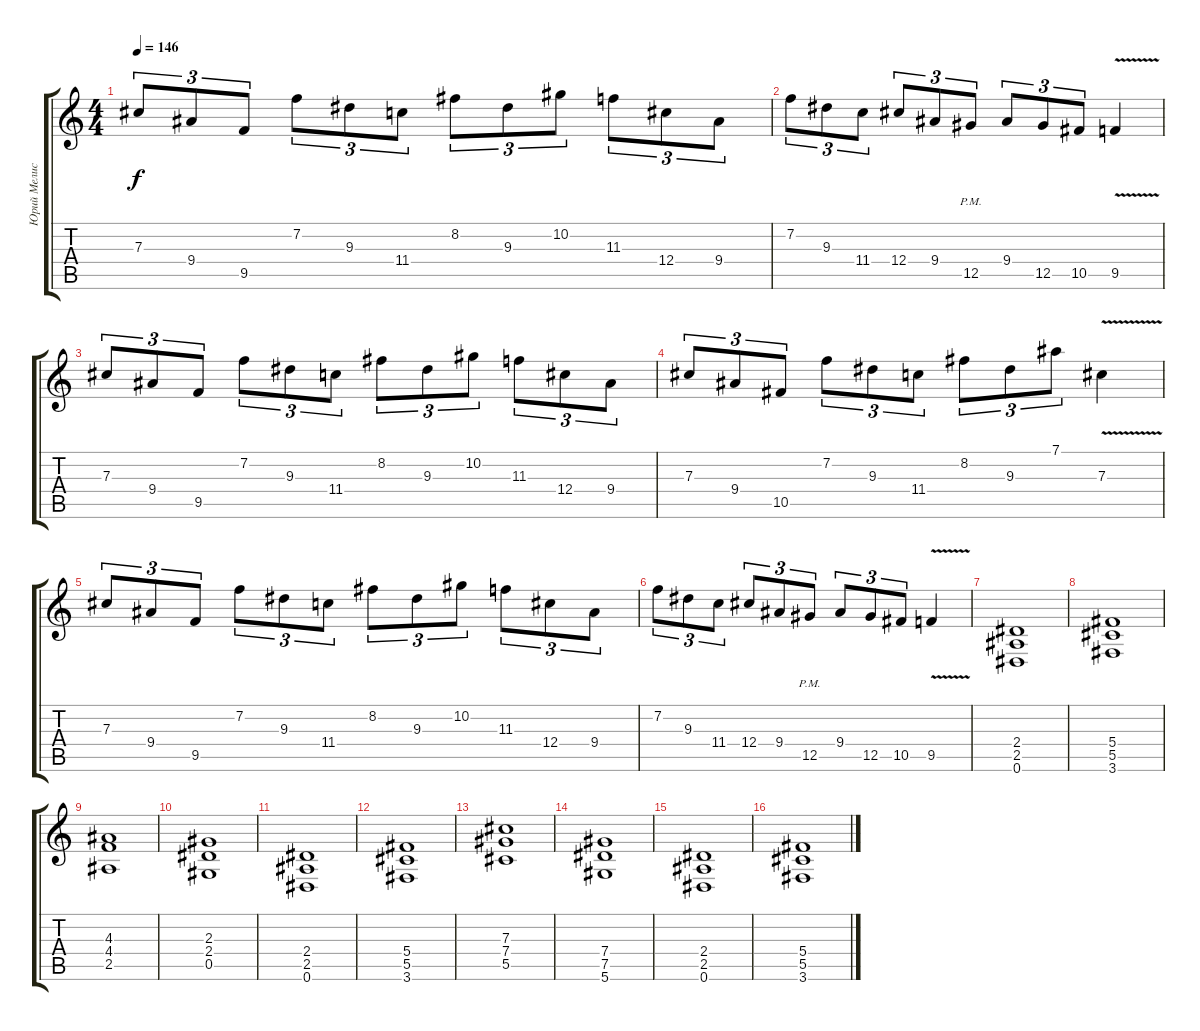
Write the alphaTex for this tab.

\track ("Юрий Мелисов" "Юрий Мелис") {instrument distortionguitar}
\staff {score tabs}
\tuning (Eb4 Bb3 Gb3 Db3 Ab2 Eb2) {hide}
\ts (4 4)
\tempo 146
\clef g2
\ks c
7.3.8{tu (3 2) dy f} 9.4.8{tu (3 2)} 9.5.8{tu (3 2)} 7.2.8{tu (3 2)} 9.3.8{tu (3 2)} 11.4.8{tu (3 2)} 8.2.8{tu (3 2)} 9.3.8{tu (3 2)} 10.2.8{tu (3 2)} 11.3.8{tu (3 2)} 12.4.8{tu (3 2)} 9.4.8{tu (3 2)} |
7.2.8{tu (3 2)} 9.3.8{tu (3 2)} 11.4.8{tu (3 2)} 12.4.8{tu (3 2)} 9.4.8{tu (3 2)} 12.5{pm}.8{tu (3 2)} 9.4.8{tu (3 2)} 12.5.8{tu (3 2)} 10.5.8{tu (3 2)} 9.5{v}.4 |
7.3.8{tu (3 2)} 9.4.8{tu (3 2)} 9.5.8{tu (3 2)} 7.2.8{tu (3 2)} 9.3.8{tu (3 2)} 11.4.8{tu (3 2)} 8.2.8{tu (3 2)} 9.3.8{tu (3 2)} 10.2.8{tu (3 2)} 11.3.8{tu (3 2)} 12.4.8{tu (3 2)} 9.4.8{tu (3 2)} |
7.3.8{tu (3 2)} 9.4.8{tu (3 2)} 10.5.8{tu (3 2)} 7.2.8{tu (3 2)} 9.3.8{tu (3 2)} 11.4.8{tu (3 2)} 8.2.8{tu (3 2)} 9.3.8{tu (3 2)} 7.1.8{tu (3 2)} 7.3{v}.4 |
7.3.8{tu (3 2)} 9.4.8{tu (3 2)} 9.5.8{tu (3 2)} 7.2.8{tu (3 2)} 9.3.8{tu (3 2)} 11.4.8{tu (3 2)} 8.2.8{tu (3 2)} 9.3.8{tu (3 2)} 10.2.8{tu (3 2)} 11.3.8{tu (3 2)} 12.4.8{tu (3 2)} 9.4.8{tu (3 2)} |
7.2.8{tu (3 2)} 9.3.8{tu (3 2)} 11.4.8{tu (3 2)} 12.4.8{tu (3 2)} 9.4.8{tu (3 2)} 12.5{pm}.8{tu (3 2)} 9.4.8{tu (3 2)} 12.5.8{tu (3 2)} 10.5.8{tu (3 2)} 9.5{v}.4 |
(2.4 2.5 0.6).1{balance 8} |
(5.4 5.5 3.6).1 |
(4.3 4.4 2.5).1 |
(2.3 2.4 0.5).1 |
(2.4 2.5 0.6).1 |
(5.4 5.5 3.6).1 |
(7.3 7.4 5.5).1 |
(7.4 7.5 5.6).1 |
(2.4 2.5 0.6).1 |
(5.4 5.5 3.6).1
